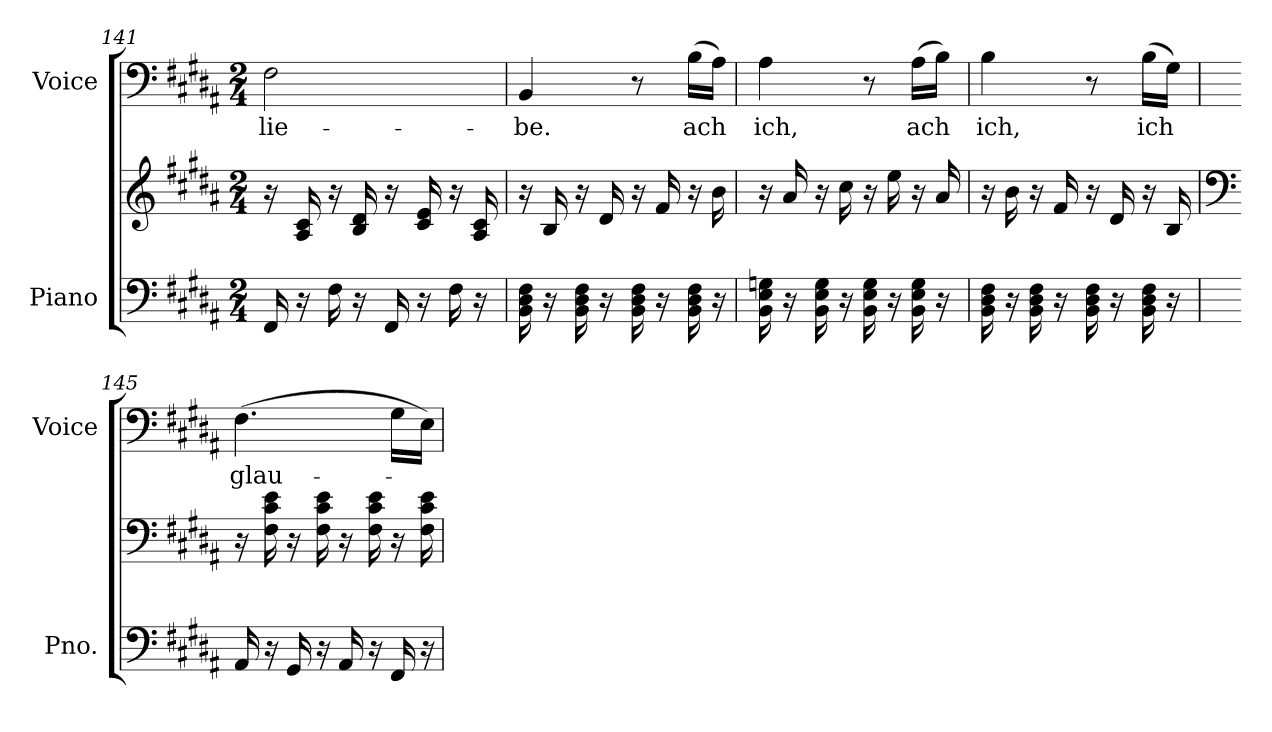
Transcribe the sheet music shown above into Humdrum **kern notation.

**kern	**kern	**kern	**text
*part2	*part2	*part1	*part1
*staff3	*staff2	*staff1	*staff1
*I"Piano	*	*I"Voice	*
*I'Pno.	*	*I'Voice	*
*clefF4	*clefG2	*clefF4	*
*k[f#c#g#d#a#]	*k[f#c#g#d#a#]	*k[f#c#g#d#a#]	*
*B:	*B:	*B:	*
*M2/4	*M2/4	*M2/4	*
=141	=141	=141	=141
!	!	!	!LO:LY:b:color=#000000
16FF#i/	16r	2F#i\	lie-
16r	16A#i/ 16c#i	.	.
16F#i\	16r	.	.
16r	16Bi/ 16d#i	.	.
16FF#i/	16r	.	.
16r	16c#i/ 16ei	.	.
16F#i\	16r	.	.
16r	16A#i/ 16c#i	.	.
=142	=142	=142	=142
!	!	!	!LO:LY:b:color=#000000
16BBi\ 16D#i 16F#i	16r	4BBi/	-be.
16r	16Bi/	.	.
16BBi\ 16D#i 16F#i	16r	.	.
16r	16d#i/	.	.
16BBi\ 16D#i 16F#i	16r	8r	.
16r	16f#i/	.	.
!	!	!	!LO:LY:b:color=#000000
16BBi\ 16D#i 16F#i	16r	(16Bi\LL	ach
16r	16bi\	16A#i\JJ)	.
=143	=143	=143	=143
!	!	!	!LO:LY:b:color=#000000
16BBi\ 16Ei 16Gni	16r	4A#i\	ich,
16r	16a#i/	.	.
16BBi\ 16Ei 16Gi	16r	.	.
16r	16cc#i\	.	.
16BBi\ 16Ei 16Gi	16r	8r	.
16r	16eei\	.	.
!	!	!	!LO:LY:b:color=#000000
16BBi\ 16Ei 16Gi	16r	(16A#i\LL	ach
16r	16a#i/	16Bi\JJ)	.
!!LO:PB:g=z
=144	=144	=144	=144
!	!	!	!LO:LY:b:color=#000000
16BBi\ 16D#i 16F#i	16r	4Bi\	ich,
16r	16bi\	.	.
16BBi\ 16D#i 16F#i	16r	.	.
16r	16f#i/	.	.
16BBi\ 16D#i 16F#i	16r	8r	.
16r	16d#i/	.	.
!	!	!	!LO:LY:b:color=#000000
16BBi\ 16D#i 16F#i	16r	(16Bi\LL	ich
16r	16Bi/	16G#i\JJ)	.
=145	=145	=145	=145
*	*clefF4	*	*
!	!	!	!LO:LY:b:color=#000000
16AA#i/	16r	(4.F#i\	glau-
16r	16F#i\ 16c#i 16ei	.	.
16GG#i/	16r	.	.
16r	16F#i\ 16c#i 16ei	.	.
16AA#i/	16r	.	.
16r	16F#i\ 16c#i 16ei	.	.
16FF#i/	16r	16G#i\LL	.
16r	16F#i\ 16c#i 16ei	16Ei\JJ)	.
=	=	=	=
*-	*-	*-	*-
